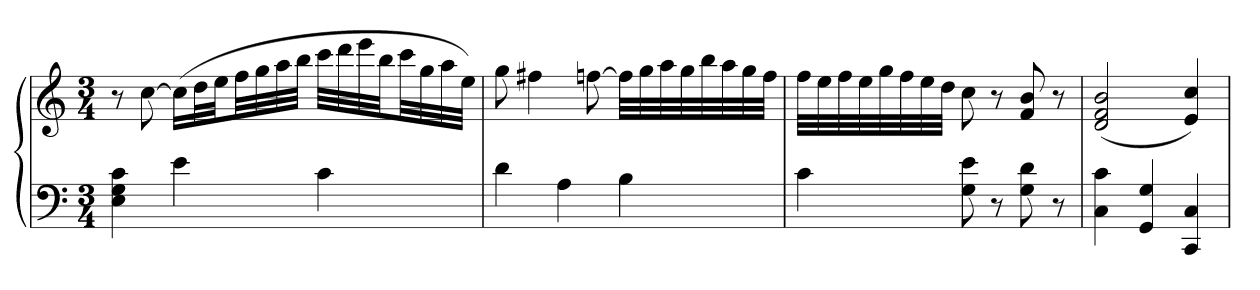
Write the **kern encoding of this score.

**kern	**kern
*part1	*part1
*staff2	*staff1
*clefF4	*clefG2
*k[]	*k[]
*M3/4	*M3/4
=	=
4E 4G 4c	8r
.	[8cc
4e	(16ccLL]
.	32ddL
.	32eeJJ
.	32ffLL
.	32gg
.	32aa
.	32bbJJJ
4c	32cccLLL
.	32ddd
.	32eee
.	32bbJJ
.	32cccLL
.	32gg
.	32aa
.	32eeJJJ)
=289	=289
4d	8gg
.	4ff#X
4A	.
.	[8ffn
4B	32ffLLL]
.	32gg
.	32aa
.	32gg
.	32bb
.	32aa
.	32gg
.	32ffJJJ
=290	=290
4c	32ffLLL
.	32ee
.	32ff
.	32ee
.	32gg
.	32ff
.	32ee
.	32ddJJJ
8G 8e	8cc
8r	8r
8G 8d	8f 8b
8r	8r
=291	=291
4C 4c	(2d 2f 2b
4GG 4G	.
4CC 4C	4e 4cc)
=	=
*-	*-
